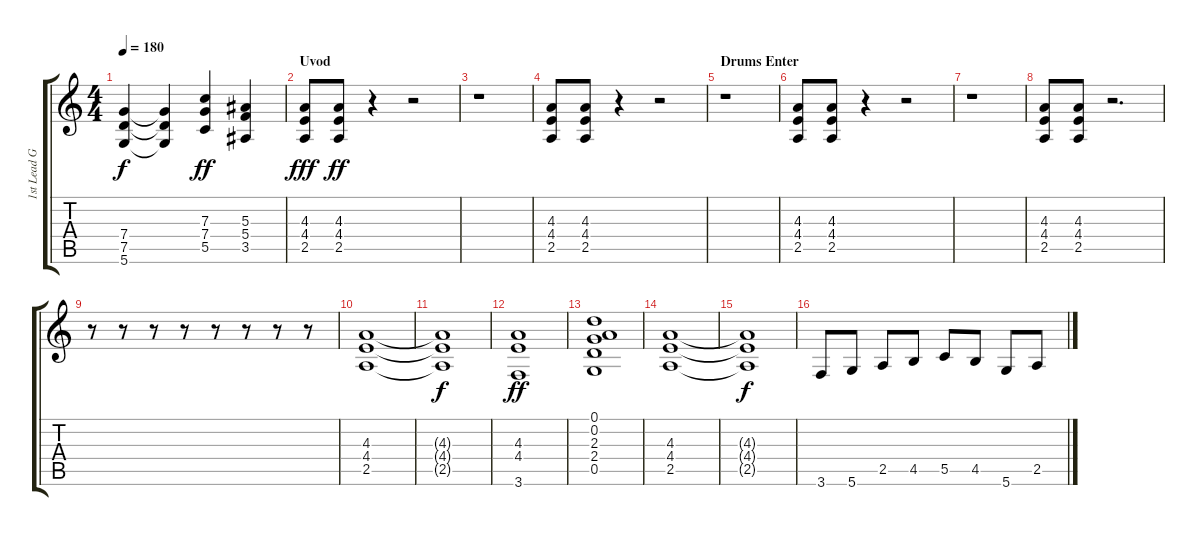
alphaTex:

\track ("1st Lead Guitar" "1st Lead G") {instrument distortionguitar}
\staff {score tabs}
\tuning (D4 A3 F3 C3 G2 D2) {hide}
\ts (4 4)
\tempo 180
\clef g2
\ks c
(7.4{t} 7.5{t} 5.6{t}).4{dy f} (7.4{t} 7.5{t} 5.6{t}).4 (7.3 7.4 5.5).4{dy ff} (5.3 5.4 3.5).4 |
\section ("" "Uvod")
(4.3 4.4 2.5).8{dy fff volume 9} (4.3 4.4 2.5).8{dy ff} r.4 r.2 |
r.1 |
(4.3 4.4 2.5).8 (4.3 4.4 2.5).8 r.4 r.2 |
\section ("" "Drums Enter")
r.1 |
(4.3 4.4 2.5).8 (4.3 4.4 2.5).8 r.4 r.2 |
r.1 |
(4.3 4.4 2.5).8 (4.3 4.4 2.5).8 r.2{d} |
r.8 r.8 r.8 r.8 r.8 r.8 r.8 r.8 |
(4.3 4.4 2.5).1 |
(4.3{t} 4.4{t} 2.5{t}).1{dy f} |
(4.3 4.4 3.6).1{dy ff} |
(0.1 0.2 2.3 2.4 0.5).1 |
(4.3 4.4 2.5).1 |
(4.3{t} 4.4{t} 2.5{t}).1{dy f} |
3.6.8 5.6.8 2.5.8 4.5.8 5.5.8 4.5.8 5.6.8 2.5.8
